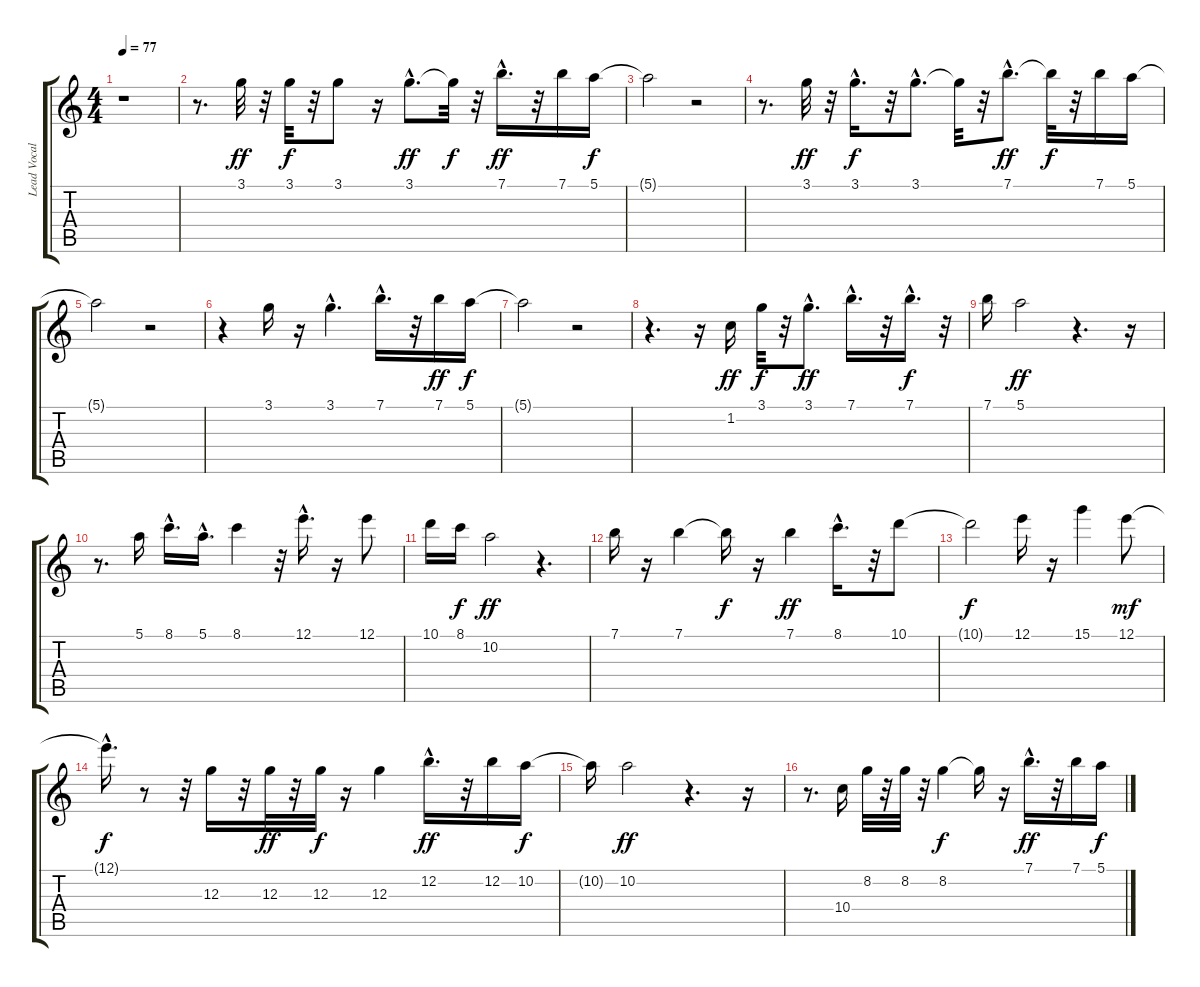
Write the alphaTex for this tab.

\track ("Lead Vocal" "Lead Vocal") {instrument acousticguitarsteel}
\staff {score tabs}
\tuning (E4 B3 G3 D3 A2 E2) {hide}
\ts (4 4)
\tempo 77
\clef g2
\ks c
r.1{dy f} |
r.8{d} 3.1.32{dy ff} r.32 3.1.32{dy f} r.32 3.1.8 r.16 3.1{hac}.8{d dy ff} 3.1{t}.32{dy f} r.32 7.1{hac}.16{d dy ff} r.32 7.1.16 5.1.16{dy f} |
5.1{t}.2 r.2 |
r.8{d} 3.1.32{dy ff} r.32 3.1{hac}.16{d dy f} r.32 3.1{hac}.8{d} 3.1{t}.32 r.32 7.1{hac}.8{d dy ff} 7.1{t}.32{dy f} r.32 7.1.16 5.1.16 |
5.1{t}.2 r.2 |
r.4 3.1.16 r.16 3.1{hac}.4{d} 7.1{hac}.16{d} r.32 7.1.16{dy ff} 5.1.16{dy f} |
5.1{t}.2 r.2 |
r.4{d} r.16 1.2.16{dy ff} 3.1.32{dy f} r.32 3.1{hac}.8{d dy ff} 7.1{hac}.16{d} r.32 7.1{hac}.16{d dy f} r.32 |
7.1.16 5.1.2{dy ff} r.4{d} r.16 |
r.8{d} 5.1.16 8.1{hac}.16{d} 5.1{hac}.16{d} 8.1.4 r.32 12.1{hac}.16{d} r.16 12.1.8 |
10.1.16 8.1.16{dy f} 10.2.2{dy ff} r.4{d} |
7.1.16 r.16 7.1.4 7.1{t}.16{dy f} r.16 7.1.4{dy ff} 8.1{hac}.16{d} r.32 10.1.8 |
10.1{t}.2{dy f} 12.1.16 r.16 15.1.4 12.1.8{dy mf} |
12.1{hac t}.16{d dy f} r.8 r.32 12.3.16 r.32 12.3.32{dy ff} r.32 12.3.32{dy f} r.16 12.3.4 12.2{hac}.16{d dy ff} r.32 12.2.16 10.2.16{dy f} |
10.2{t}.16 10.2.2{dy ff} r.4{d} r.16 |
r.8{d} 10.4.16 8.2.32 r.32 8.2.32 r.32 8.2.4{dy f} 8.2{t}.16 r.16 7.1{hac}.16{d dy ff} r.32 7.1.16 5.1.16{dy f}
